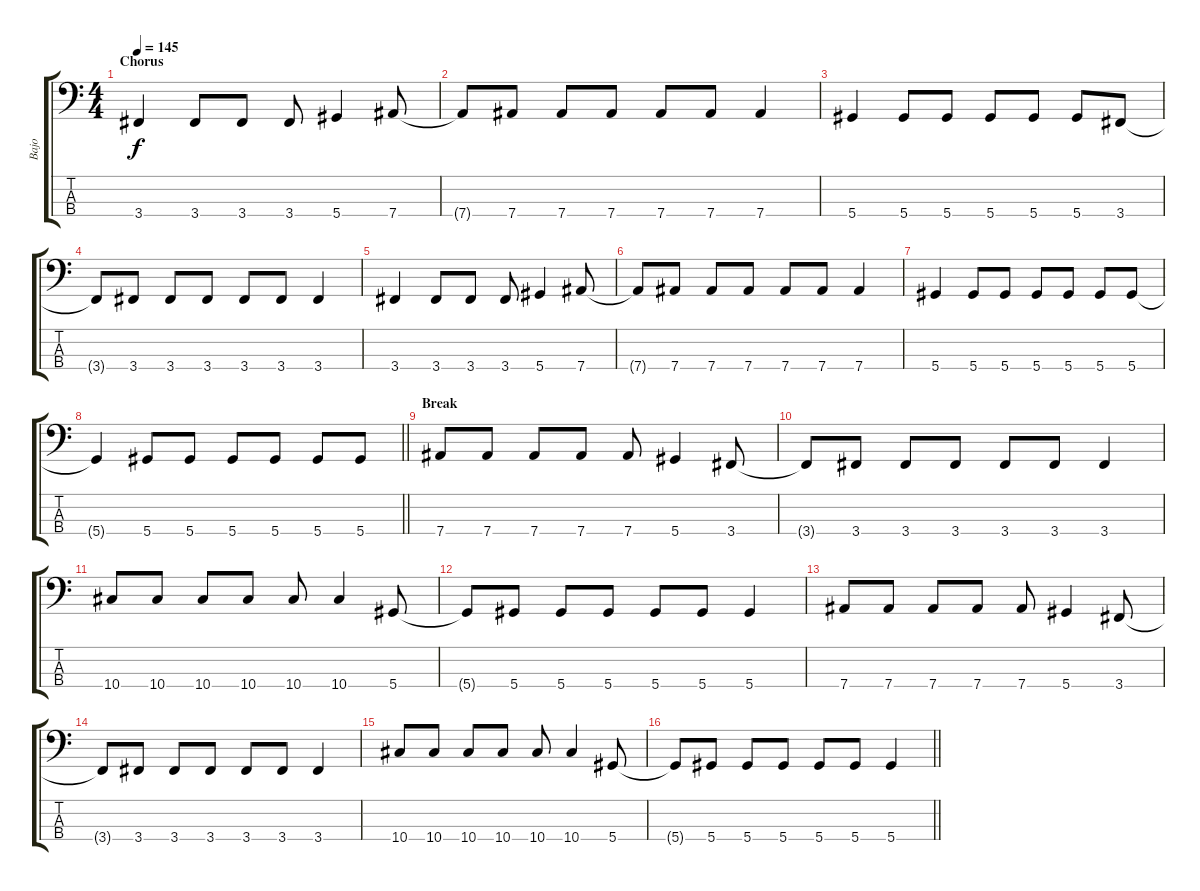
\track ("Bajo" "Bajo") {instrument electricbassfinger}
\staff {score tabs}
\tuning (Gb2 Db2 Ab1 Eb1) {hide}
\ts (4 4)
\section ("" "Chorus")
\tempo 145
\clef f4
\ks c
3.4.4{dy f} 3.4.8 3.4.8 3.4.8 5.4.4 7.4.8 |
7.4{t}.8 7.4.8 7.4.8 7.4.8 7.4.8 7.4.8 7.4.4 |
5.4.4 5.4.8 5.4.8 5.4.8 5.4.8 5.4.8 3.4.8 |
3.4{t}.8 3.4.8 3.4.8 3.4.8 3.4.8 3.4.8 3.4.4 |
3.4.4 3.4.8 3.4.8 3.4.8 5.4.4 7.4.8 |
7.4{t}.8 7.4.8 7.4.8 7.4.8 7.4.8 7.4.8 7.4.4 |
5.4.4 5.4.8 5.4.8 5.4.8 5.4.8 5.4.8 5.4.8 |
\barLineRight lightlight
5.4{t}.4 5.4.8 5.4.8 5.4.8 5.4.8 5.4.8 5.4.8 |
\section ("" "Break")
7.4.8 7.4.8 7.4.8 7.4.8 7.4.8 5.4.4 3.4.8 |
3.4{t}.8 3.4.8 3.4.8 3.4.8 3.4.8 3.4.8 3.4.4 |
10.4.8 10.4.8 10.4.8 10.4.8 10.4.8 10.4.4 5.4.8 |
5.4{t}.8 5.4.8 5.4.8 5.4.8 5.4.8 5.4.8 5.4.4 |
7.4.8 7.4.8 7.4.8 7.4.8 7.4.8 5.4.4 3.4.8 |
3.4{t}.8 3.4.8 3.4.8 3.4.8 3.4.8 3.4.8 3.4.4 |
10.4.8 10.4.8 10.4.8 10.4.8 10.4.8 10.4.4 5.4.8 |
\barLineRight lightlight
5.4{t}.8 5.4.8 5.4.8 5.4.8 5.4.8 5.4.8 5.4.4
